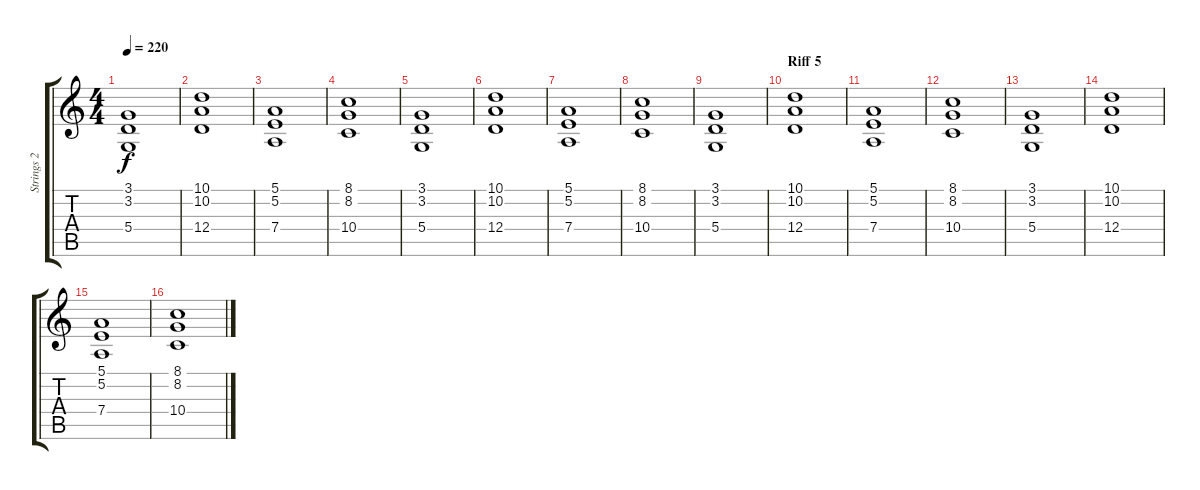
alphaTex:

\track ("Strings 2" "Strings 2") {instrument stringensemble2}
\staff {score tabs}
\tuning (E4 B3 G3 D3 A2 E2) {hide}
\ts (4 4)
\tempo 220
\clef g2
\ks c
(3.1 3.2 5.4).1{dy f} |
(10.1 10.2 12.4).1 |
(5.1 5.2 7.4).1 |
(8.1 8.2 10.4).1 |
(3.1 3.2 5.4).1 |
(10.1 10.2 12.4).1 |
(5.1 5.2 7.4).1 |
(8.1 8.2 10.4).1 |
(3.1 3.2 5.4).1 |
\section ("" "Riff 5")
(10.1 10.2 12.4).1 |
(5.1 5.2 7.4).1 |
(8.1 8.2 10.4).1 |
(3.1 3.2 5.4).1 |
(10.1 10.2 12.4).1 |
(5.1 5.2 7.4).1 |
(8.1 8.2 10.4).1
